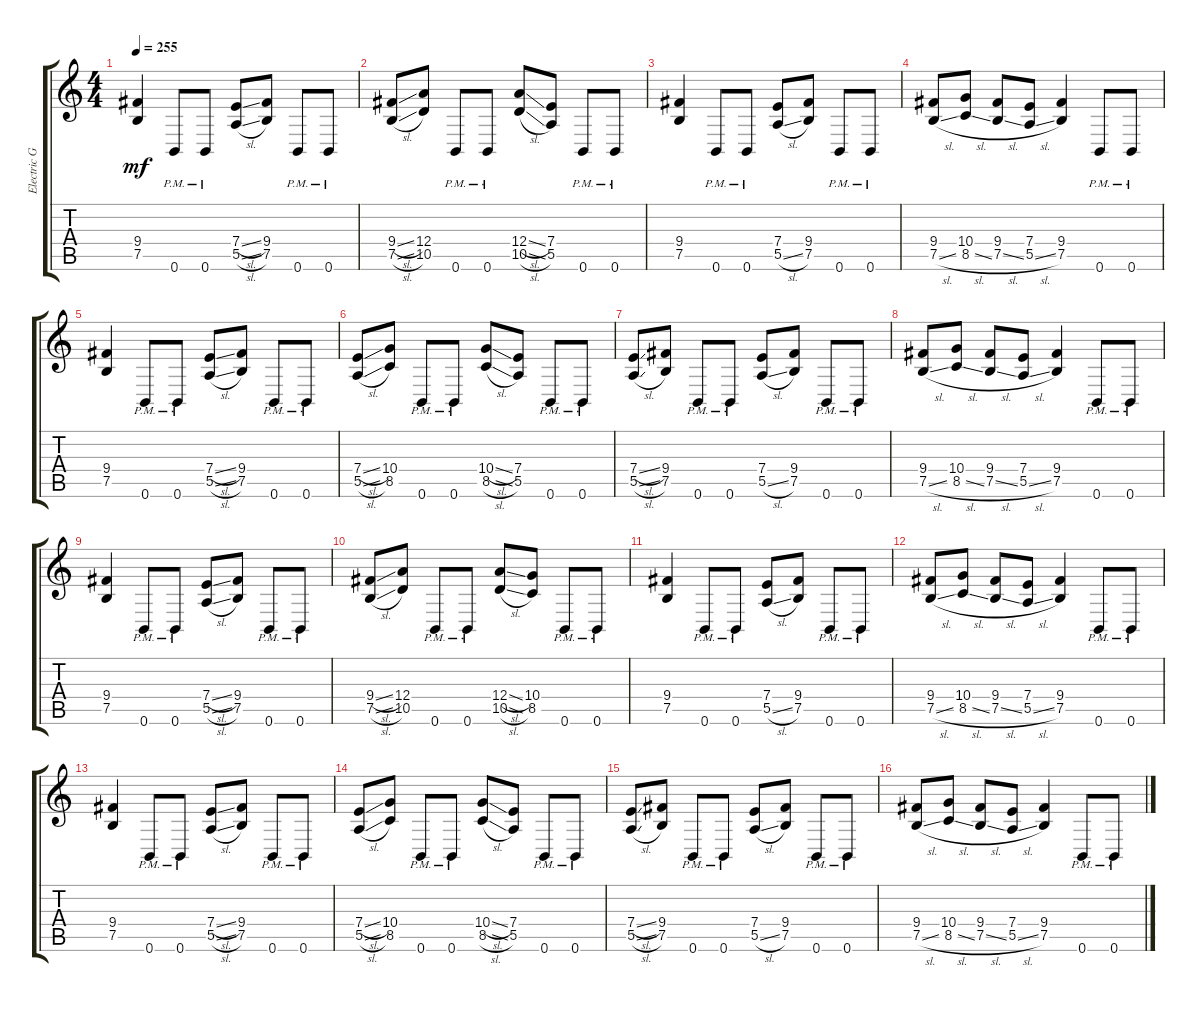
\track ("Electric Guitar" "Electric G") {instrument distortionguitar}
\staff {score tabs}
\tuning (B3 Gb3 D3 A2 E2 B1) {hide}
\ts (4 4)
\tempo 255
\clef g2
\ks c
(9.4 7.5).4{dy mf} 0.6{pm}.8 0.6{pm}.8 (7.4{sl} 5.5{sl}).8 (9.4 7.5).8 0.6{pm}.8 0.6{pm}.8 |
(9.4{sl} 7.5{sl}).8 (12.4 10.5).8 0.6{pm}.8 0.6{pm}.8 (12.4{sl} 10.5{sl}).8 (7.4 5.5).8 0.6{pm}.8 0.6{pm}.8 |
(9.4 7.5).4 0.6{pm}.8 0.6{pm}.8 (7.4 5.5{sl}).8 (9.4 7.5).8 0.6{pm}.8 0.6{pm}.8 |
(9.4 7.5{sl}).8 (10.4 8.5{sl}).8 (9.4 7.5{sl}).8 (7.4 5.5{sl}).8 (9.4 7.5).4 0.6{pm}.8 0.6{pm}.8 |
(9.4 7.5).4 0.6{pm}.8 0.6{pm}.8 (7.4{sl} 5.5{sl}).8 (9.4 7.5).8 0.6{pm}.8 0.6{pm}.8 |
(7.4{sl} 5.5{sl}).8 (10.4 8.5).8 0.6{pm}.8 0.6{pm}.8 (10.4{sl} 8.5{sl}).8 (7.4 5.5).8 0.6{pm}.8 0.6{pm}.8 |
(7.4{sl} 5.5{sl}).8 (9.4 7.5).8 0.6{pm}.8 0.6{pm}.8 (7.4 5.5{sl}).8 (9.4 7.5).8 0.6{pm}.8 0.6{pm}.8 |
(9.4 7.5{sl}).8 (10.4 8.5{sl}).8 (9.4 7.5{sl}).8 (7.4 5.5{sl}).8 (9.4 7.5).4 0.6{pm}.8 0.6{pm}.8 |
(9.4 7.5).4 0.6{pm}.8 0.6{pm}.8 (7.4{sl} 5.5{sl}).8 (9.4 7.5).8 0.6{pm}.8 0.6{pm}.8 |
(9.4{sl} 7.5{sl}).8 (12.4 10.5).8 0.6{pm}.8 0.6{pm}.8 (12.4{sl} 10.5{sl}).8 (10.4 8.5).8 0.6{pm}.8 0.6{pm}.8 |
(9.4 7.5).4 0.6{pm}.8 0.6{pm}.8 (7.4 5.5{sl}).8 (9.4 7.5).8 0.6{pm}.8 0.6{pm}.8 |
(9.4 7.5{sl}).8 (10.4 8.5{sl}).8 (9.4 7.5{sl}).8 (7.4 5.5{sl}).8 (9.4 7.5).4 0.6{pm}.8 0.6{pm}.8 |
(9.4 7.5).4 0.6{pm}.8 0.6{pm}.8 (7.4{sl} 5.5{sl}).8 (9.4 7.5).8 0.6{pm}.8 0.6{pm}.8 |
(7.4{sl} 5.5{sl}).8 (10.4 8.5).8 0.6{pm}.8 0.6{pm}.8 (10.4{sl} 8.5{sl}).8 (7.4 5.5).8 0.6{pm}.8 0.6{pm}.8 |
(7.4{sl} 5.5{sl}).8 (9.4 7.5).8 0.6{pm}.8 0.6{pm}.8 (7.4 5.5{sl}).8 (9.4 7.5).8 0.6{pm}.8 0.6{pm}.8 |
(9.4 7.5{sl}).8 (10.4 8.5{sl}).8 (9.4 7.5{sl}).8 (7.4 5.5{sl}).8 (9.4 7.5).4 0.6{pm}.8 0.6{pm}.8
